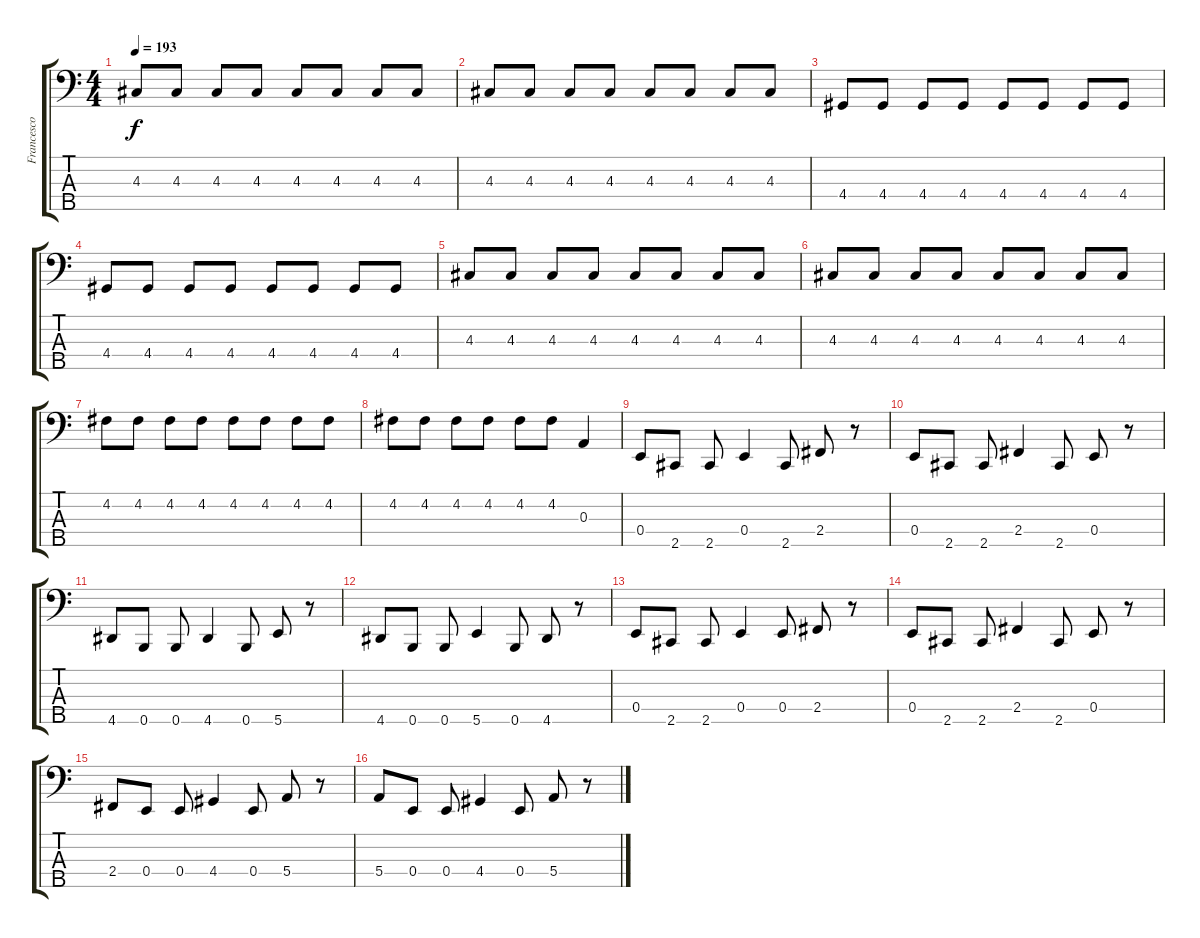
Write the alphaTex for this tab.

\track ("Francesco Bucci (5-String)" "Francesco ") {instrument electricbassfinger}
\staff {score tabs}
\tuning (G2 D2 A1 E1 B0) {hide}
\ts (4 4)
\tempo 193
\clef f4
\ks c
4.3.8{dy f} 4.3.8 4.3.8 4.3.8 4.3.8 4.3.8 4.3.8 4.3.8 |
4.3.8 4.3.8 4.3.8 4.3.8 4.3.8 4.3.8 4.3.8 4.3.8 |
4.4.8 4.4.8 4.4.8 4.4.8 4.4.8 4.4.8 4.4.8 4.4.8 |
4.4.8 4.4.8 4.4.8 4.4.8 4.4.8 4.4.8 4.4.8 4.4.8 |
4.3.8 4.3.8 4.3.8 4.3.8 4.3.8 4.3.8 4.3.8 4.3.8 |
4.3.8 4.3.8 4.3.8 4.3.8 4.3.8 4.3.8 4.3.8 4.3.8 |
4.2.8 4.2.8 4.2.8 4.2.8 4.2.8 4.2.8 4.2.8 4.2.8 |
4.2.8 4.2.8 4.2.8 4.2.8 4.2.8 4.2.8 0.3.4 |
0.4.8 2.5.8 2.5.8 0.4.4 2.5.8 2.4.8 r.8 |
0.4.8 2.5.8 2.5.8 2.4.4 2.5.8 0.4.8 r.8 |
4.5.8 0.5.8 0.5.8 4.5.4 0.5.8 5.5.8 r.8 |
4.5.8 0.5.8 0.5.8 5.5.4 0.5.8 4.5.8 r.8 |
0.4.8 2.5.8 2.5.8 0.4.4 0.4.8 2.4.8 r.8 |
0.4.8 2.5.8 2.5.8 2.4.4 2.5.8 0.4.8 r.8 |
2.4.8 0.4.8 0.4.8 4.4.4 0.4.8 5.4.8 r.8 |
5.4.8 0.4.8 0.4.8 4.4.4 0.4.8 5.4.8 r.8
